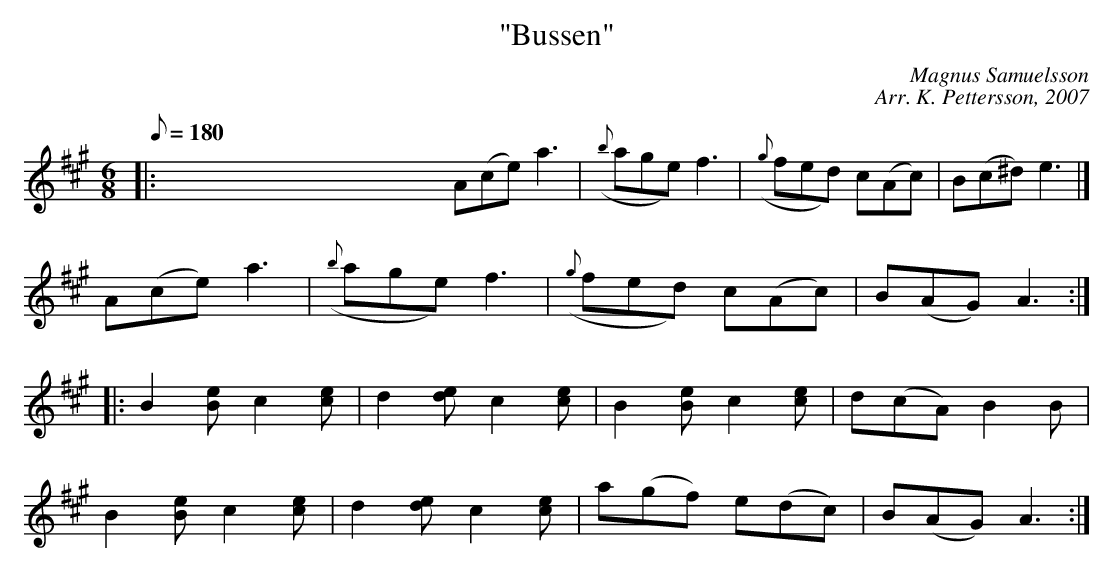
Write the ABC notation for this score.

X:1
T: "Bussen"
C: Magnus Samuelsson
C: Arr. K. Pettersson, 2007
M: 6/8
L: 1/8
K: A
Q: 180
[V:1] [|: A(ce) a3 | ({b}age) f3 | ({g}fed) c(Ac) | B(c^d) e3 |]
[V:2] [|  |  |]
[V:1] [ A(ce) a3 | ({b}age) f3 | ({g}fed) c(Ac) | B(AG) A3:|
[V:2] [|  |  |
[V:1] [|: B2[Be] c2[ce] | d2[de] c2[ce] | B2[Be] c2[ce] | d(cA) B2B |
[V:2] [|  |  |
[V:1] [ B2[Be] c2[ce] | d2[de] c2[ce] | a(gf) e(dc) | B(AG) A3 :|
[V:2] [|  |  |
